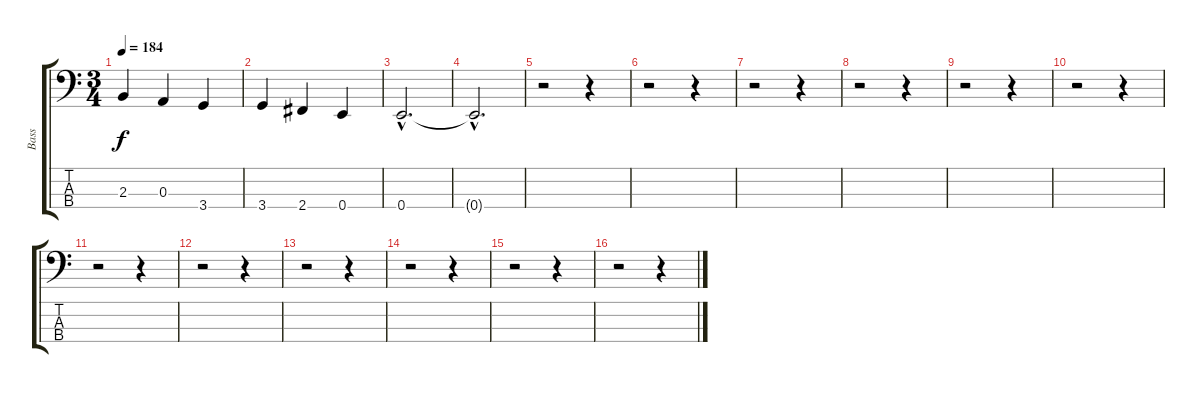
\track ("Bass" "Bass") {instrument electricbasspick}
\staff {score tabs}
\tuning (G2 D2 A1 E1) {hide}
\ts (3 4)
\tempo 184
\clef f4
\ks c
2.3.4{dy f} 0.3.4 3.4.4 |
3.4.4 2.4.4 0.4.4 |
0.4{hac}.2{d} |
0.4{hac t}.2{d} |
r.2 r.4 |
r.2 r.4 |
r.2 r.4 |
r.2 r.4 |
r.2 r.4 |
r.2 r.4 |
r.2 r.4 |
r.2 r.4 |
r.2 r.4 |
r.2 r.4 |
r.2 r.4 |
r.2 r.4
